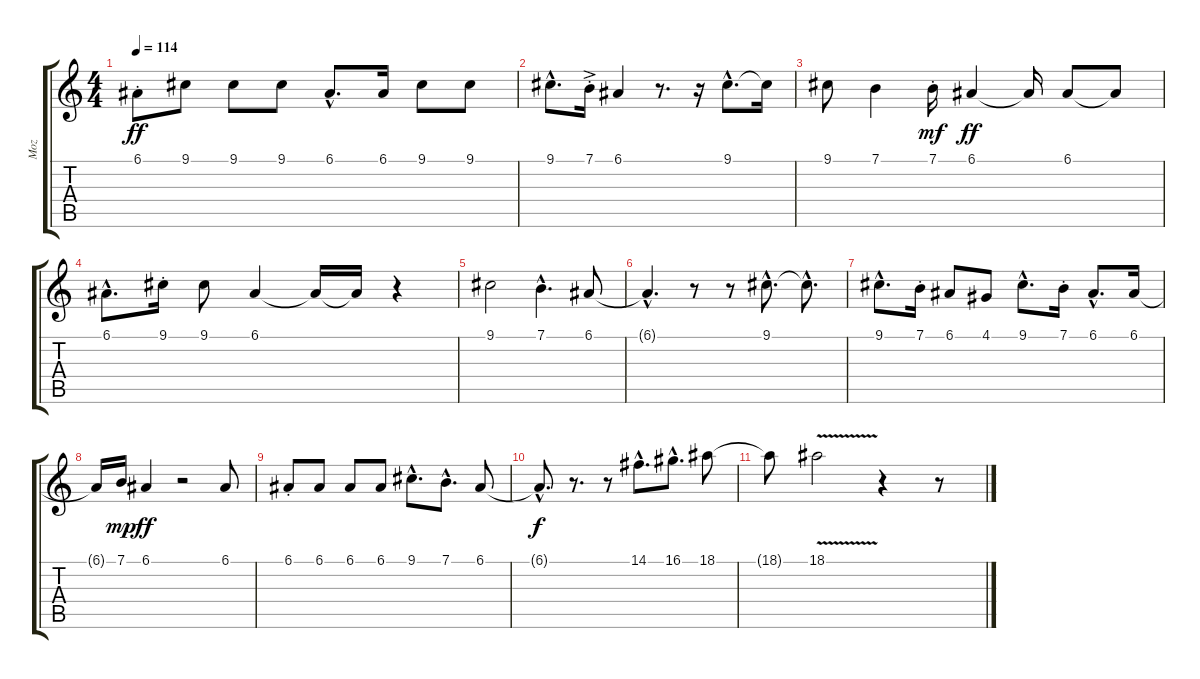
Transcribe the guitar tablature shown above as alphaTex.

\track ("Moz" "Moz") {instrument voiceoohs}
\staff {score tabs}
\tuning (E4 B3 G3 D3 A2 E2) {hide}
\ts (4 4)
\tempo 114
\clef g2
\ks c
6.1{st}.8{dy ff} 9.1.8 9.1.8 9.1.8 6.1{hac}.8{d} 6.1.16 9.1.8 9.1.8 |
9.1{hac}.8{d} 7.1{ac st}.16 6.1.4 r.8{d} r.16 9.1{hac}.8{d} 9.1{t}.16 |
9.1.8 7.1.4 7.1{st}.16{dy mf} 6.1.4{dy ff} 6.1{t}.16 6.1.8 6.1{t}.8 |
6.1{hac}.8{d} 9.1{st}.16 9.1.8 6.1.4 6.1{t}.16 6.1{t}.16 r.4 |
9.1.2 7.1{hac}.4{d} 6.1.8 |
6.1{hac t}.4{d} r.8 r.8 9.1{hac}.8{d} 9.1{hac t}.8{d} |
9.1{hac}.8{d} 7.1{st}.16 6.1.8 4.1.8 9.1{hac}.8{d} 7.1{st}.16 6.1{hac}.8{d} 6.1.16 |
6.1{t}.16 7.1.16{dy mp} 6.1.4{dy ff} r.2 6.1.8 |
6.1{st}.8 6.1.8 6.1.8 6.1.8 9.1{hac}.8{d} 7.1{hac}.8{d} 6.1.8 |
6.1{hac t}.8{d dy f} r.8{d} r.8 14.1{hac}.8{d} 16.1{hac}.8{d} 18.1.8 |
18.1{t}.8 18.1{v}.2 r.4 r.8
